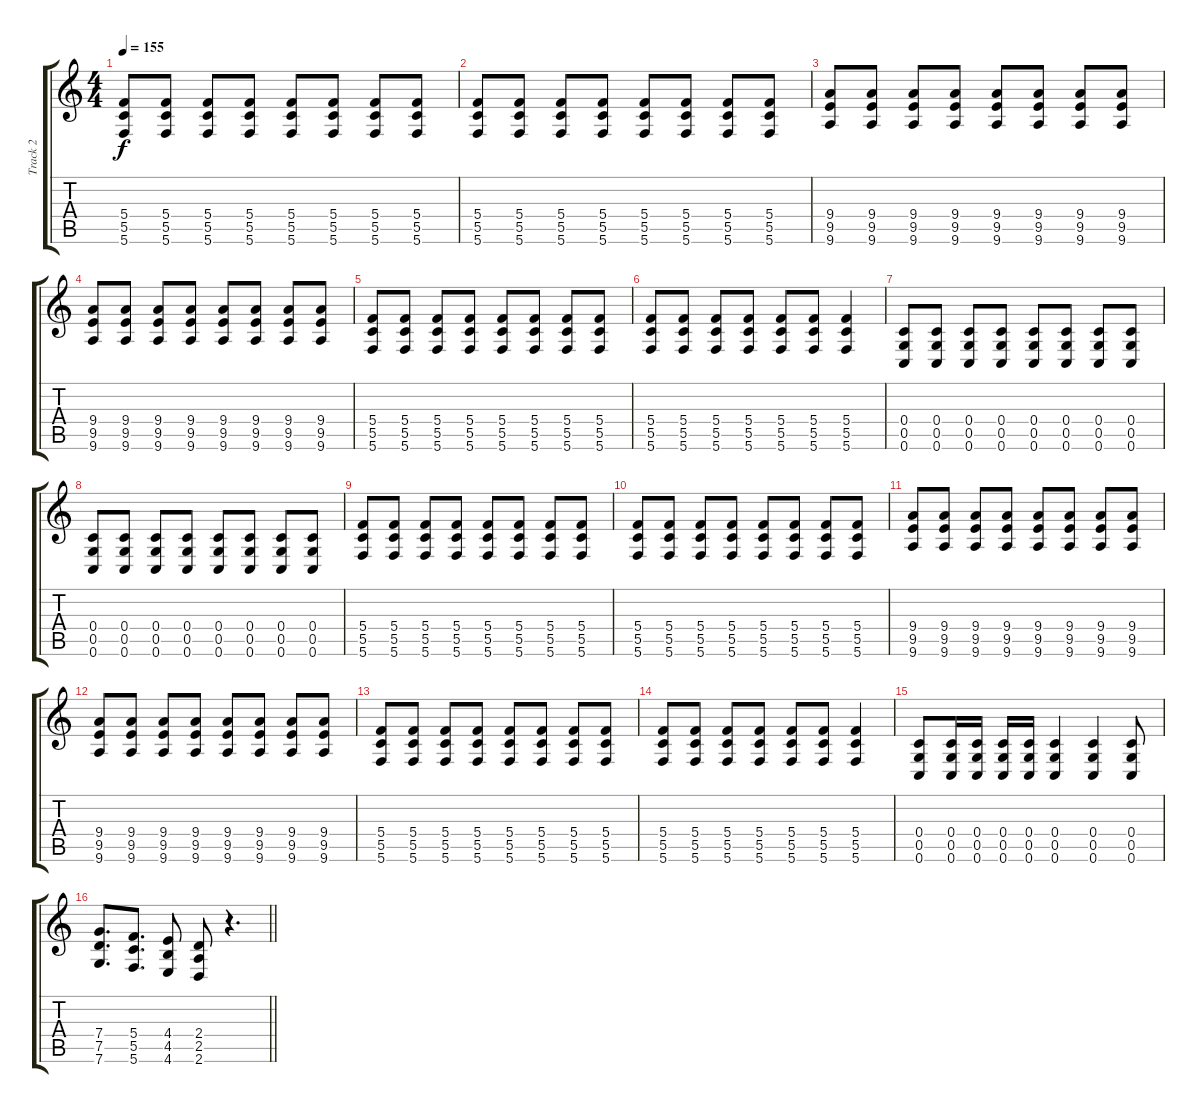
\track ("Track 2" "Track 2") {instrument acousticguitarsteel}
\staff {score tabs}
\tuning (D4 A3 F3 C3 G2 C2) {hide}
\ts (4 4)
\tempo 155
\clef g2
\ks c
(5.4 5.5 5.6).8{dy f} (5.4 5.5 5.6).8 (5.4 5.5 5.6).8 (5.4 5.5 5.6).8 (5.4 5.5 5.6).8 (5.4 5.5 5.6).8 (5.4 5.5 5.6).8 (5.4 5.5 5.6).8 |
(5.4 5.5 5.6).8 (5.4 5.5 5.6).8 (5.4 5.5 5.6).8 (5.4 5.5 5.6).8 (5.4 5.5 5.6).8 (5.4 5.5 5.6).8 (5.4 5.5 5.6).8 (5.4 5.5 5.6).8 |
(9.4 9.5 9.6).8 (9.4 9.5 9.6).8 (9.4 9.5 9.6).8 (9.4 9.5 9.6).8 (9.4 9.5 9.6).8 (9.4 9.5 9.6).8 (9.4 9.5 9.6).8 (9.4 9.5 9.6).8 |
(9.4 9.5 9.6).8 (9.4 9.5 9.6).8 (9.4 9.5 9.6).8 (9.4 9.5 9.6).8 (9.4 9.5 9.6).8 (9.4 9.5 9.6).8 (9.4 9.5 9.6).8 (9.4 9.5 9.6).8 |
(5.4 5.5 5.6).8 (5.4 5.5 5.6).8 (5.4 5.5 5.6).8 (5.4 5.5 5.6).8 (5.4 5.5 5.6).8 (5.4 5.5 5.6).8 (5.4 5.5 5.6).8 (5.4 5.5 5.6).8 |
(5.4 5.5 5.6).8 (5.4 5.5 5.6).8 (5.4 5.5 5.6).8 (5.4 5.5 5.6).8 (5.4 5.5 5.6).8 (5.4 5.5 5.6).8 (5.4 5.5 5.6).4 |
(0.4 0.5 0.6).8 (0.4 0.5 0.6).8 (0.4 0.5 0.6).8 (0.4 0.5 0.6).8 (0.4 0.5 0.6).8 (0.4 0.5 0.6).8 (0.4 0.5 0.6).8 (0.4 0.5 0.6).8 |
(0.4 0.5 0.6).8 (0.4 0.5 0.6).8 (0.4 0.5 0.6).8 (0.4 0.5 0.6).8 (0.4 0.5 0.6).8 (0.4 0.5 0.6).8 (0.4 0.5 0.6).8 (0.4 0.5 0.6).8 |
(5.4 5.5 5.6).8 (5.4 5.5 5.6).8 (5.4 5.5 5.6).8 (5.4 5.5 5.6).8 (5.4 5.5 5.6).8 (5.4 5.5 5.6).8 (5.4 5.5 5.6).8 (5.4 5.5 5.6).8 |
(5.4 5.5 5.6).8 (5.4 5.5 5.6).8 (5.4 5.5 5.6).8 (5.4 5.5 5.6).8 (5.4 5.5 5.6).8 (5.4 5.5 5.6).8 (5.4 5.5 5.6).8 (5.4 5.5 5.6).8 |
(9.4 9.5 9.6).8 (9.4 9.5 9.6).8 (9.4 9.5 9.6).8 (9.4 9.5 9.6).8 (9.4 9.5 9.6).8 (9.4 9.5 9.6).8 (9.4 9.5 9.6).8 (9.4 9.5 9.6).8 |
(9.4 9.5 9.6).8 (9.4 9.5 9.6).8 (9.4 9.5 9.6).8 (9.4 9.5 9.6).8 (9.4 9.5 9.6).8 (9.4 9.5 9.6).8 (9.4 9.5 9.6).8 (9.4 9.5 9.6).8 |
(5.4 5.5 5.6).8 (5.4 5.5 5.6).8 (5.4 5.5 5.6).8 (5.4 5.5 5.6).8 (5.4 5.5 5.6).8 (5.4 5.5 5.6).8 (5.4 5.5 5.6).8 (5.4 5.5 5.6).8 |
(5.4 5.5 5.6).8 (5.4 5.5 5.6).8 (5.4 5.5 5.6).8 (5.4 5.5 5.6).8 (5.4 5.5 5.6).8 (5.4 5.5 5.6).8 (5.4 5.5 5.6).4 |
(0.4 0.5 0.6).8 (0.4 0.5 0.6).16 (0.4 0.5 0.6).16 (0.4 0.5 0.6).16 (0.4 0.5 0.6).16 (0.4 0.5 0.6).4 (0.4 0.5 0.6).4 (0.4 0.5 0.6).8 |
\barLineRight lightlight
(7.4 7.5 7.6).8{d} (5.4 5.5 5.6).8{d} (4.4 4.5 4.6).8 (2.4 2.5 2.6).8 r.4{d}
